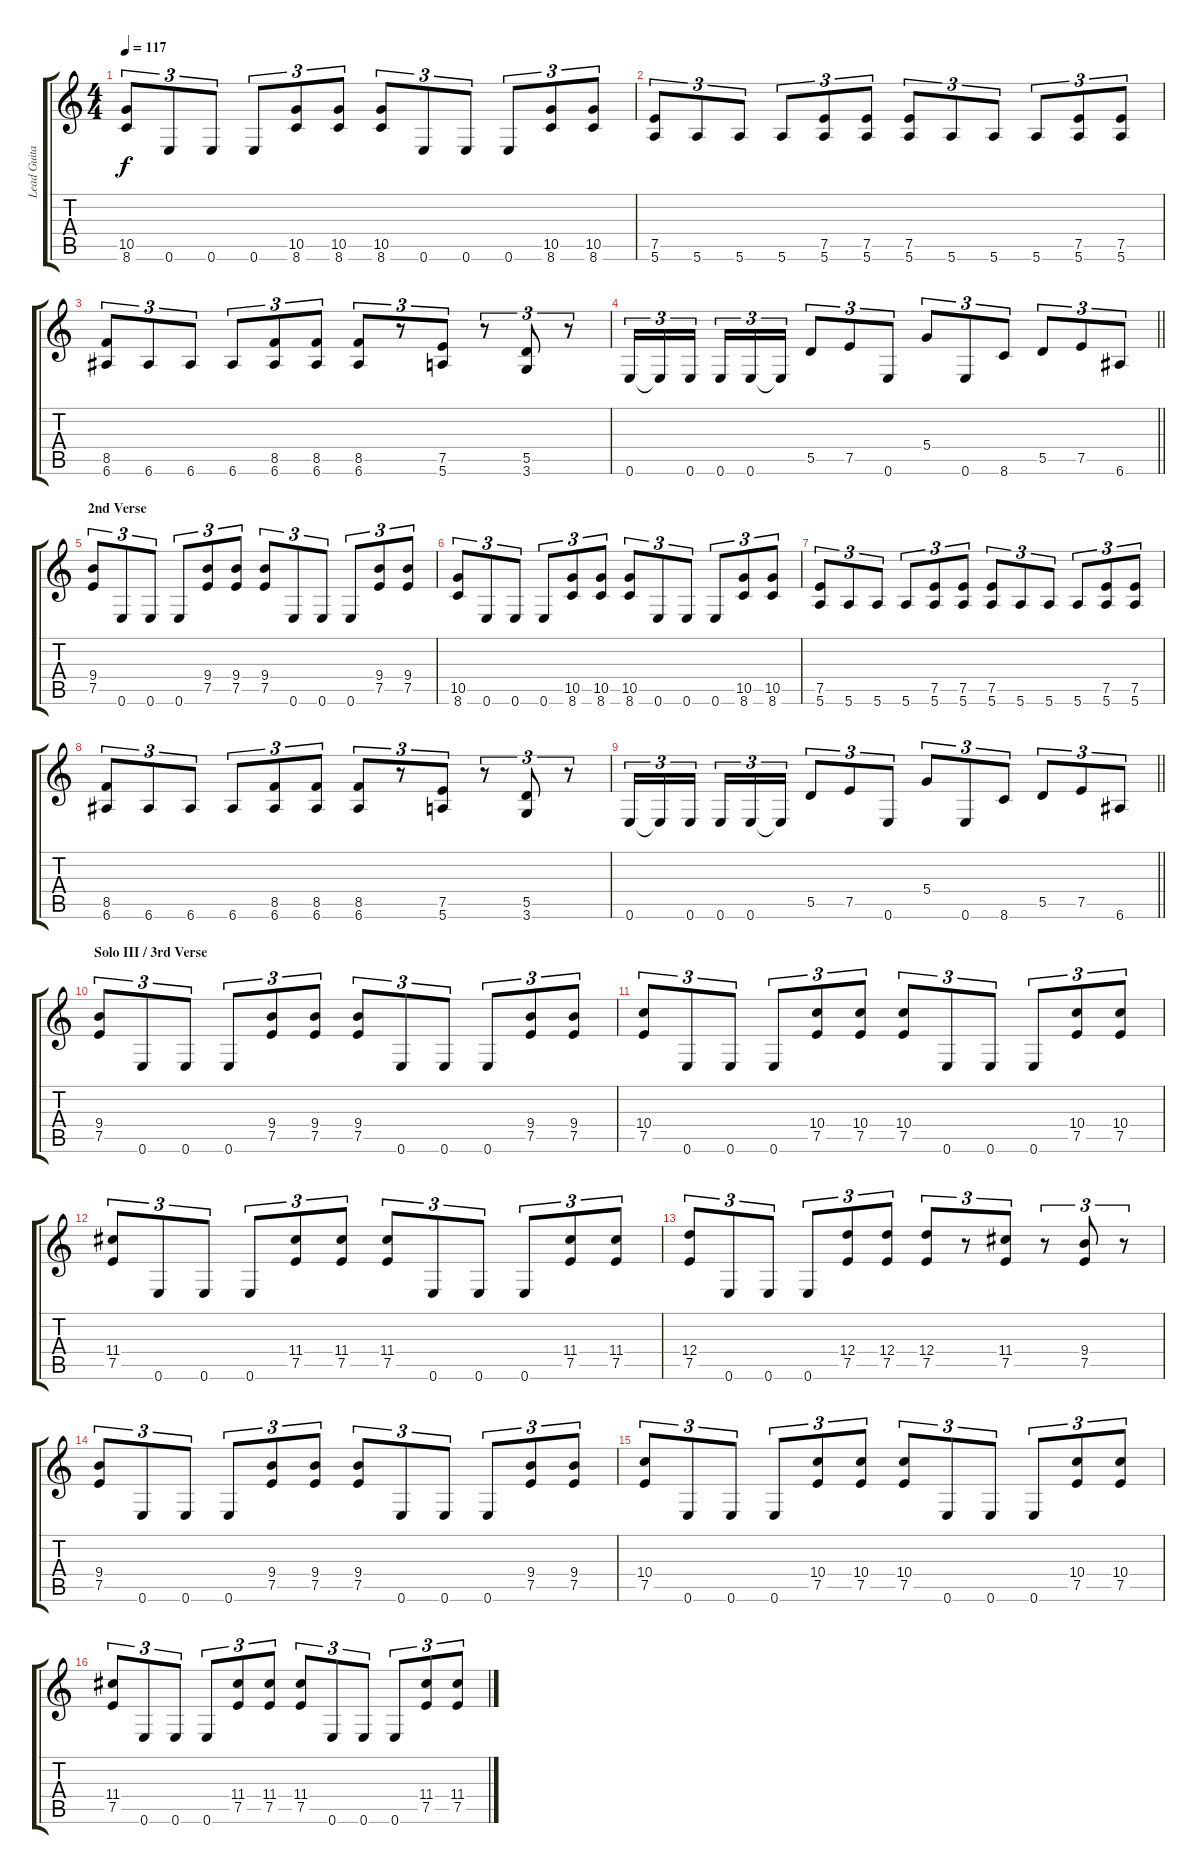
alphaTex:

\track ("Lead Guitar (Dave Mustaine)" "Lead Guita") {instrument overdrivenguitar}
\staff {score tabs}
\tuning (E4 B3 G3 D3 A2 E2) {hide}
\ts (4 4)
\tempo 117
\clef g2
\ks c
(10.5 8.6).8{tu (3 2) dy f} 0.6.8{tu (3 2)} 0.6.8{tu (3 2)} 0.6.8{tu (3 2)} (10.5 8.6).8{tu (3 2)} (10.5 8.6).8{tu (3 2)} (10.5 8.6).8{tu (3 2)} 0.6.8{tu (3 2)} 0.6.8{tu (3 2)} 0.6.8{tu (3 2)} (10.5 8.6).8{tu (3 2)} (10.5 8.6).8{tu (3 2)} |
(7.5 5.6).8{tu (3 2)} 5.6.8{tu (3 2)} 5.6.8{tu (3 2)} 5.6.8{tu (3 2)} (7.5 5.6).8{tu (3 2)} (7.5 5.6).8{tu (3 2)} (7.5 5.6).8{tu (3 2)} 5.6.8{tu (3 2)} 5.6.8{tu (3 2)} 5.6.8{tu (3 2)} (7.5 5.6).8{tu (3 2)} (7.5 5.6).8{tu (3 2)} |
(8.5 6.6).8{tu (3 2)} 6.6.8{tu (3 2)} 6.6.8{tu (3 2)} 6.6.8{tu (3 2)} (8.5 6.6).8{tu (3 2)} (8.5 6.6).8{tu (3 2)} (8.5 6.6).8{tu (3 2)} r.8{tu (3 2)} (7.5 5.6).8{tu (3 2)} r.8{tu (3 2)} (5.5 3.6).8{tu (3 2)} r.8{tu (3 2)} |
\barLineRight lightlight
0.6.16{tu (3 2)} 0.6{t}.16{tu (3 2)} 0.6.16{tu (3 2) beam splitsecondary} 0.6.16{tu (3 2)} 0.6.16{tu (3 2)} 0.6{t}.16{tu (3 2)} 5.5.8{tu (3 2)} 7.5.8{tu (3 2)} 0.6.8{tu (3 2)} 5.4.8{tu (3 2)} 0.6.8{tu (3 2)} 8.6.8{tu (3 2)} 5.5.8{tu (3 2)} 7.5.8{tu (3 2)} 6.6.8{tu (3 2)} |
\section ("" "2nd Verse")
(9.4 7.5).8{tu (3 2)} 0.6.8{tu (3 2)} 0.6.8{tu (3 2)} 0.6.8{tu (3 2)} (9.4 7.5).8{tu (3 2)} (9.4 7.5).8{tu (3 2)} (9.4 7.5).8{tu (3 2)} 0.6.8{tu (3 2)} 0.6.8{tu (3 2)} 0.6.8{tu (3 2)} (9.4 7.5).8{tu (3 2)} (9.4 7.5).8{tu (3 2)} |
(10.5 8.6).8{tu (3 2)} 0.6.8{tu (3 2)} 0.6.8{tu (3 2)} 0.6.8{tu (3 2)} (10.5 8.6).8{tu (3 2)} (10.5 8.6).8{tu (3 2)} (10.5 8.6).8{tu (3 2)} 0.6.8{tu (3 2)} 0.6.8{tu (3 2)} 0.6.8{tu (3 2)} (10.5 8.6).8{tu (3 2)} (10.5 8.6).8{tu (3 2)} |
(7.5 5.6).8{tu (3 2)} 5.6.8{tu (3 2)} 5.6.8{tu (3 2)} 5.6.8{tu (3 2)} (7.5 5.6).8{tu (3 2)} (7.5 5.6).8{tu (3 2)} (7.5 5.6).8{tu (3 2)} 5.6.8{tu (3 2)} 5.6.8{tu (3 2)} 5.6.8{tu (3 2)} (7.5 5.6).8{tu (3 2)} (7.5 5.6).8{tu (3 2)} |
(8.5 6.6).8{tu (3 2)} 6.6.8{tu (3 2)} 6.6.8{tu (3 2)} 6.6.8{tu (3 2)} (8.5 6.6).8{tu (3 2)} (8.5 6.6).8{tu (3 2)} (8.5 6.6).8{tu (3 2)} r.8{tu (3 2)} (7.5 5.6).8{tu (3 2)} r.8{tu (3 2)} (5.5 3.6).8{tu (3 2)} r.8{tu (3 2)} |
\barLineRight lightlight
0.6.16{tu (3 2)} 0.6{t}.16{tu (3 2)} 0.6.16{tu (3 2) beam splitsecondary} 0.6.16{tu (3 2)} 0.6.16{tu (3 2)} 0.6{t}.16{tu (3 2)} 5.5.8{tu (3 2)} 7.5.8{tu (3 2)} 0.6.8{tu (3 2)} 5.4.8{tu (3 2)} 0.6.8{tu (3 2)} 8.6.8{tu (3 2)} 5.5.8{tu (3 2)} 7.5.8{tu (3 2)} 6.6.8{tu (3 2)} |
\section ("" "Solo III / 3rd Verse")
(9.4 7.5).8{tu (3 2)} 0.6.8{tu (3 2)} 0.6.8{tu (3 2)} 0.6.8{tu (3 2)} (9.4 7.5).8{tu (3 2)} (9.4 7.5).8{tu (3 2)} (9.4 7.5).8{tu (3 2)} 0.6.8{tu (3 2)} 0.6.8{tu (3 2)} 0.6.8{tu (3 2)} (9.4 7.5).8{tu (3 2)} (9.4 7.5).8{tu (3 2)} |
(10.4 7.5).8{tu (3 2)} 0.6.8{tu (3 2)} 0.6.8{tu (3 2)} 0.6.8{tu (3 2)} (10.4 7.5).8{tu (3 2)} (10.4 7.5).8{tu (3 2)} (10.4 7.5).8{tu (3 2)} 0.6.8{tu (3 2)} 0.6.8{tu (3 2)} 0.6.8{tu (3 2)} (10.4 7.5).8{tu (3 2)} (10.4 7.5).8{tu (3 2)} |
(11.4 7.5).8{tu (3 2)} 0.6.8{tu (3 2)} 0.6.8{tu (3 2)} 0.6.8{tu (3 2)} (11.4 7.5).8{tu (3 2)} (11.4 7.5).8{tu (3 2)} (11.4 7.5).8{tu (3 2)} 0.6.8{tu (3 2)} 0.6.8{tu (3 2)} 0.6.8{tu (3 2)} (11.4 7.5).8{tu (3 2)} (11.4 7.5).8{tu (3 2)} |
(12.4 7.5).8{tu (3 2)} 0.6.8{tu (3 2)} 0.6.8{tu (3 2)} 0.6.8{tu (3 2)} (12.4 7.5).8{tu (3 2)} (12.4 7.5).8{tu (3 2)} (12.4 7.5).8{tu (3 2)} r.8{tu (3 2)} (11.4 7.5).8{tu (3 2)} r.8{tu (3 2)} (9.4 7.5).8{tu (3 2)} r.8{tu (3 2)} |
(9.4 7.5).8{tu (3 2)} 0.6.8{tu (3 2)} 0.6.8{tu (3 2)} 0.6.8{tu (3 2)} (9.4 7.5).8{tu (3 2)} (9.4 7.5).8{tu (3 2)} (9.4 7.5).8{tu (3 2)} 0.6.8{tu (3 2)} 0.6.8{tu (3 2)} 0.6.8{tu (3 2)} (9.4 7.5).8{tu (3 2)} (9.4 7.5).8{tu (3 2)} |
(10.4 7.5).8{tu (3 2)} 0.6.8{tu (3 2)} 0.6.8{tu (3 2)} 0.6.8{tu (3 2)} (10.4 7.5).8{tu (3 2)} (10.4 7.5).8{tu (3 2)} (10.4 7.5).8{tu (3 2)} 0.6.8{tu (3 2)} 0.6.8{tu (3 2)} 0.6.8{tu (3 2)} (10.4 7.5).8{tu (3 2)} (10.4 7.5).8{tu (3 2)} |
(11.4 7.5).8{tu (3 2)} 0.6.8{tu (3 2)} 0.6.8{tu (3 2)} 0.6.8{tu (3 2)} (11.4 7.5).8{tu (3 2)} (11.4 7.5).8{tu (3 2)} (11.4 7.5).8{tu (3 2)} 0.6.8{tu (3 2)} 0.6.8{tu (3 2)} 0.6.8{tu (3 2)} (11.4 7.5).8{tu (3 2)} (11.4 7.5).8{tu (3 2)}
